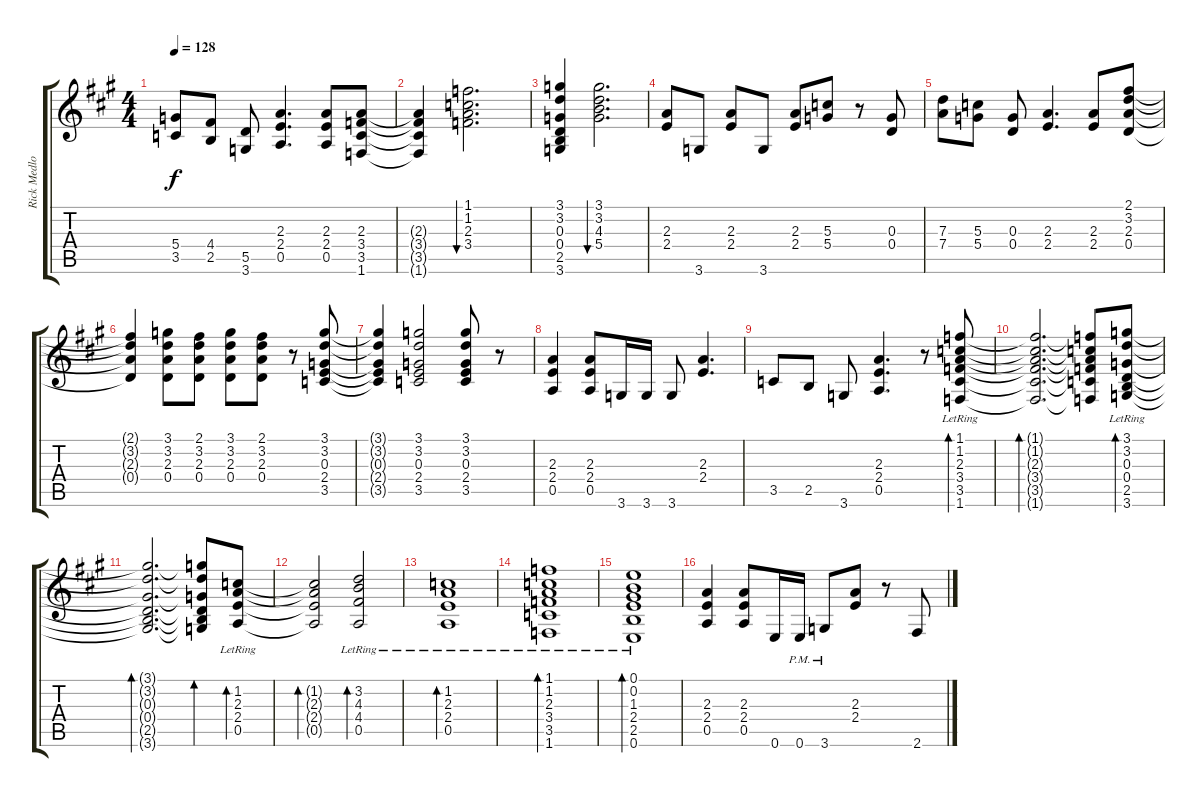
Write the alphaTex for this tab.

\track ("Rick Medlocke Guitar" "Rick Medlo") {instrument overdrivenguitar}
\staff {score tabs}
\tuning (E4 B3 G3 D3 A2 E2) {hide}
\ts (4 4)
\tempo 128
\clef g2
\ks a
(5.4 3.5).8{dy f} (4.4 2.5).8 (5.5 3.6).8 (2.3 2.4 0.5).4{d} (2.3 2.4 0.5).8 (2.3 3.4 3.5 1.6).8 |
(2.3{t} 3.4{t} 3.5{t} 1.6{t}).4 (1.1 1.2 2.3 3.4).2{d bu 60} |
(3.1 3.2 0.3 0.4 2.5 3.6).4 (3.1 3.2 4.3 5.4).2{d bu 60} |
(2.3 2.4).8 3.6.8 (2.3 2.4).8 3.6.8 (2.3 2.4).8 (5.3 5.4).8 r.8 (0.3 0.4).8 |
(7.3 7.4).8 (5.3 5.4).8 (0.3 0.4).8 (2.3 2.4).4{d} (2.3 2.4).8 (2.1 3.2 2.3 0.4).8 |
(2.1{t} 3.2{t} 2.3{t} 0.4{t}).4 (3.1 3.2 2.3 0.4).8 (2.1 3.2 2.3 0.4).8 (3.1 3.2 2.3 0.4).8 (2.1 3.2 2.3 0.4).8 r.8 (3.1 3.2 0.3 2.4 3.5).8 |
(3.1{t} 3.2{t} 0.3{t} 2.4{t} 3.5{t}).4 (3.1 3.2 0.3 2.4 3.5).2 (3.1 3.2 0.3 2.4 3.5).8 r.8 |
(2.3 2.4 0.5).4 (2.3 2.4 0.5).8 3.6.16 3.6.16 3.6.8 (2.3 2.4).4{d} |
3.5.8 2.5.8 3.6.8 (2.3 2.4 0.5).4{d} r.8 (1.1 1.2 2.3 3.4{lr} 3.5{lr} 1.6{lr}).8{bd 240 instrument electricguitarclean} |
(1.1{t} 1.2{t} 2.3{t} 3.4{t} 3.5{t} 1.6{t}).2{d bd 480} (1.1{t} 1.2{t} 2.3{t} 3.4{t} 3.5{t} 1.6{t}).8 (3.1 3.2 0.3 0.4{lr} 2.5{lr} 3.6{lr}).8{bd 240} |
(3.1{t} 3.2{t} 0.3{t} 0.4{t} 2.5{t} 3.6{t}).2{d bd 480} (3.1{t} 3.2{t} 0.3{t} 0.4{t} 2.5{t} 3.6{t}).8{bd 480} (1.2{lr} 2.3{lr} 2.4{lr} 0.5{lr}).8{bd 480} |
(1.2{t} 2.3{t} 2.4{t} 0.5{t}).2{bd 480} (3.2{lr} 4.3{lr} 4.4{lr} 0.5{lr}).2{bd 480} |
(1.2{lr} 2.3{lr} 2.4{lr} 0.5{lr}).1{bd 240} |
(1.1 1.2 2.3 3.4{lr} 3.5{lr} 1.6{lr}).1{bd 240} |
(0.1{lr} 0.2{lr} 1.3{lr} 2.4{lr} 2.5{lr} 0.6{lr}).1{bd 120} |
(2.3 2.4 0.5).4{instrument overdrivenguitar} (2.3 2.4 0.5).8 0.6.16 0.6{pm}.16 3.6{pm}.8 (2.3 2.4).8 r.8 2.6.8
